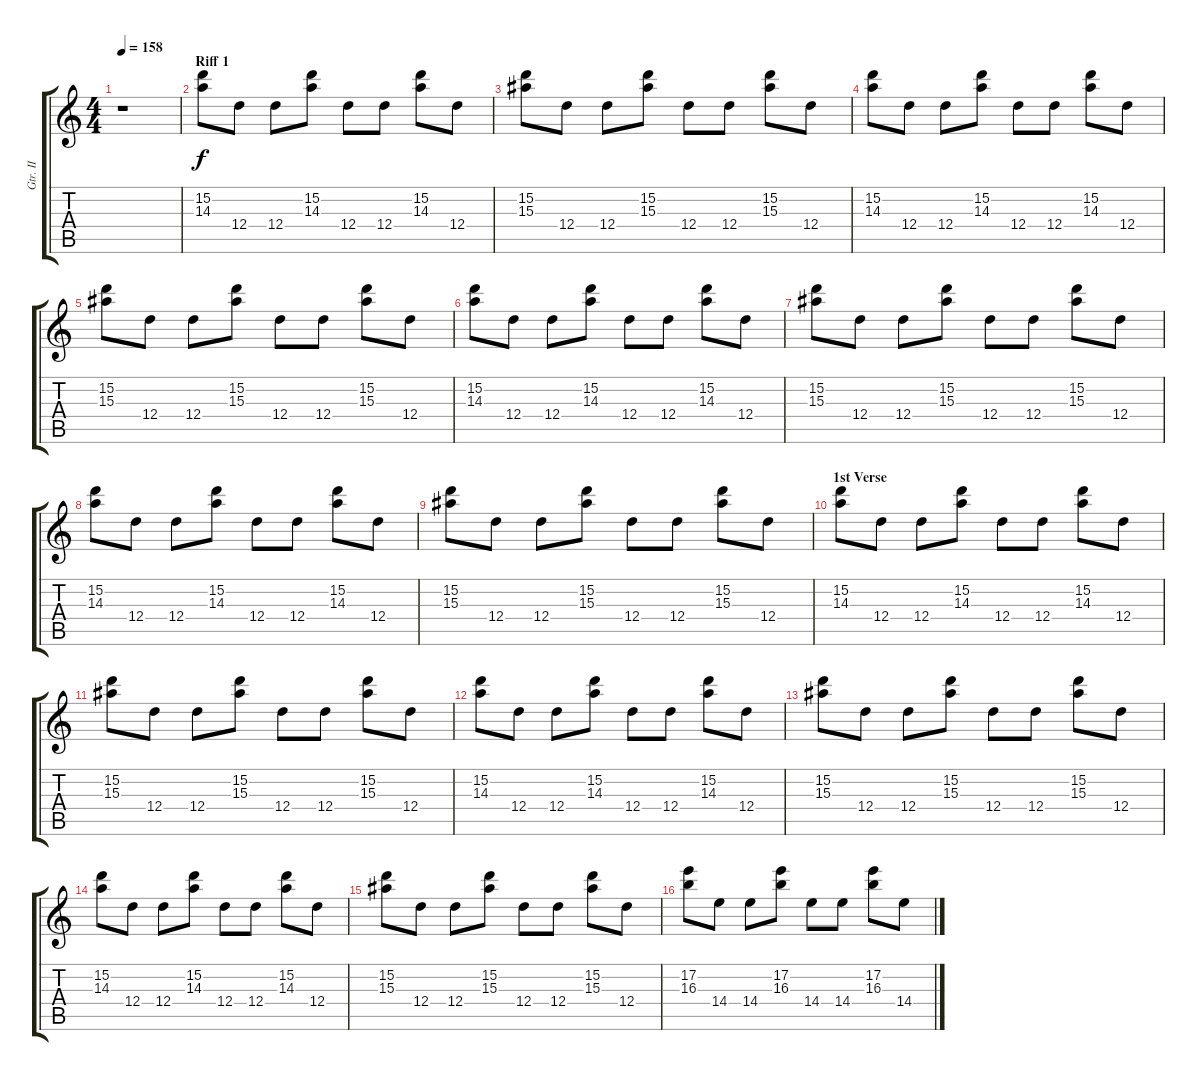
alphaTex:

\track ("Gtr. II" "Gtr. II") {instrument distortionguitar}
\staff {score tabs}
\tuning (E4 B3 G3 D3 A2 E2) {hide}
\ts (4 4)
\tempo 158
\clef g2
\ks c
r.1{dy f instrument distortionguitar} |
\section ("" "Riff 1")
(15.2 14.3).8 12.4.8 12.4.8 (15.2 14.3).8 12.4.8 12.4.8 (15.2 14.3).8 12.4.8 |
(15.2 15.3).8 12.4.8 12.4.8 (15.2 15.3).8 12.4.8 12.4.8 (15.2 15.3).8 12.4.8 |
(15.2 14.3).8 12.4.8 12.4.8 (15.2 14.3).8 12.4.8 12.4.8 (15.2 14.3).8 12.4.8 |
(15.2 15.3).8 12.4.8 12.4.8 (15.2 15.3).8 12.4.8 12.4.8 (15.2 15.3).8 12.4.8 |
(15.2 14.3).8 12.4.8 12.4.8 (15.2 14.3).8 12.4.8 12.4.8 (15.2 14.3).8 12.4.8 |
(15.2 15.3).8 12.4.8 12.4.8 (15.2 15.3).8 12.4.8 12.4.8 (15.2 15.3).8 12.4.8 |
(15.2 14.3).8 12.4.8 12.4.8 (15.2 14.3).8 12.4.8 12.4.8 (15.2 14.3).8 12.4.8 |
(15.2 15.3).8 12.4.8 12.4.8 (15.2 15.3).8 12.4.8 12.4.8 (15.2 15.3).8 12.4.8 |
\section ("" "1st Verse")
(15.2 14.3).8 12.4.8 12.4.8 (15.2 14.3).8 12.4.8 12.4.8 (15.2 14.3).8 12.4.8 |
(15.2 15.3).8 12.4.8 12.4.8 (15.2 15.3).8 12.4.8 12.4.8 (15.2 15.3).8 12.4.8 |
(15.2 14.3).8 12.4.8 12.4.8 (15.2 14.3).8 12.4.8 12.4.8 (15.2 14.3).8 12.4.8 |
(15.2 15.3).8 12.4.8 12.4.8 (15.2 15.3).8 12.4.8 12.4.8 (15.2 15.3).8 12.4.8 |
(15.2 14.3).8 12.4.8 12.4.8 (15.2 14.3).8 12.4.8 12.4.8 (15.2 14.3).8 12.4.8 |
(15.2 15.3).8 12.4.8 12.4.8 (15.2 15.3).8 12.4.8 12.4.8 (15.2 15.3).8 12.4.8 |
(17.2 16.3).8 14.4.8 14.4.8 (17.2 16.3).8 14.4.8 14.4.8 (17.2 16.3).8 14.4.8
